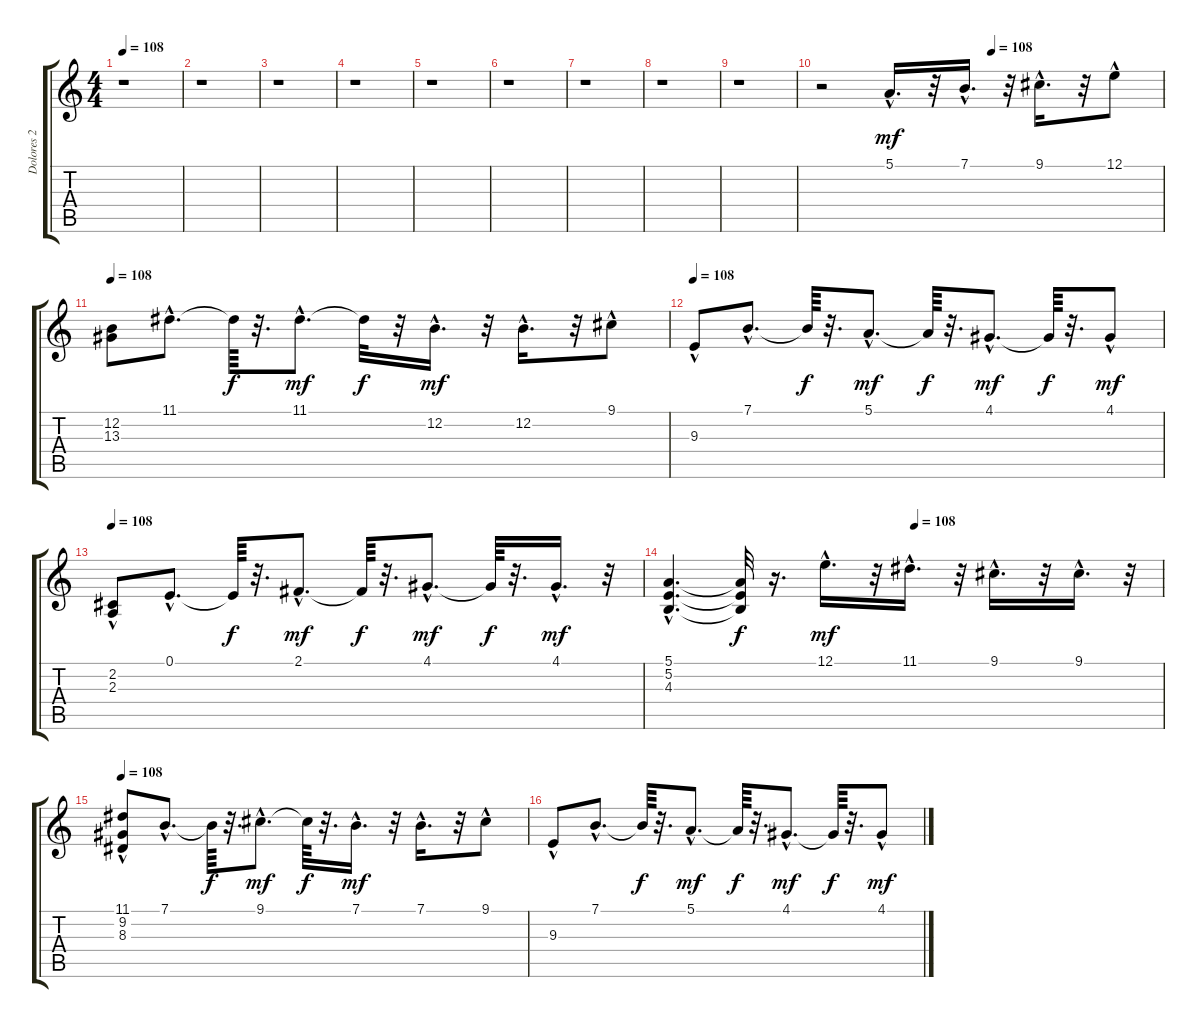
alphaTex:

\track ("Dolores 2" "Dolores 2") {instrument pad3polysynth}
\staff {score tabs}
\tuning (E4 B3 G3 D3 A2 E2) {hide}
\ts (4 4)
\tempo 108
\clef g2
\ks c
r.1{dy mf} |
r.1 |
r.1 |
r.1 |
r.1 |
r.1 |
r.1 |
r.1 |
r.1 |
\tempo (108 0.5)
r.2 5.1{hac}.16{d} r.32 7.1{hac}.16{d} r.32 9.1{hac}.16{d} r.32 12.1{hac}.8 |
\tempo 108
(12.2 13.3).8 11.1{hac}.8{d} 11.1{t}.64{dy f} r.32{d} 11.1{hac}.8{d dy mf} 11.1{t}.32{dy f} r.32 12.2{hac}.16{d dy mf} r.32 12.2{hac}.16{d} r.32 9.1{hac}.8 |
\tempo 108
9.3{hac}.8 7.1{hac}.8{d} 7.1{t}.64{dy f} r.32{d} 5.1{hac}.8{d dy mf} 5.1{t}.64{dy f} r.32{d} 4.1{hac}.8{d dy mf} 4.1{t}.64{dy f} r.32{d} 4.1{hac}.8{dy mf} |
\tempo 108
(2.2{hac} 2.3{hac}).8 0.1{hac}.8{d} 0.1{t}.64{dy f} r.32{d} 2.1{hac}.8{d dy mf} 2.1{t}.64{dy f} r.32{d} 4.1{hac}.8{d dy mf} 4.1{t}.64{dy f} r.32{d} 4.1{hac}.16{d dy mf} r.32 |
\tempo (108 0.5)
(5.1{hac} 5.2{hac} 4.3{hac}).4{d} (5.1{t} 5.2{t} 4.3{t}).32{dy f} r.16{d} 12.1{hac}.16{d dy mf} r.32 11.1{hac}.16{d} r.32 9.1{hac}.16{d} r.32 9.1{hac}.16{d} r.32 |
\tempo 108
(11.1{hac} 9.2{hac} 8.3{hac}).8 7.1{hac}.8{d} 7.1{t}.64{dy f} r.32{d} 9.1{hac}.8{d dy mf} 9.1{t}.64{dy f} r.32{d} 7.1{hac}.16{d dy mf} r.32 7.1{hac}.16{d} r.32 9.1{hac}.8 |
9.3{hac}.8 7.1{hac}.8{d} 7.1{t}.64{dy f} r.32{d} 5.1{hac}.8{d dy mf} 5.1{t}.64{dy f} r.32{d} 4.1{hac}.8{d dy mf} 4.1{t}.64{dy f} r.32{d} 4.1{hac}.8{dy mf}
